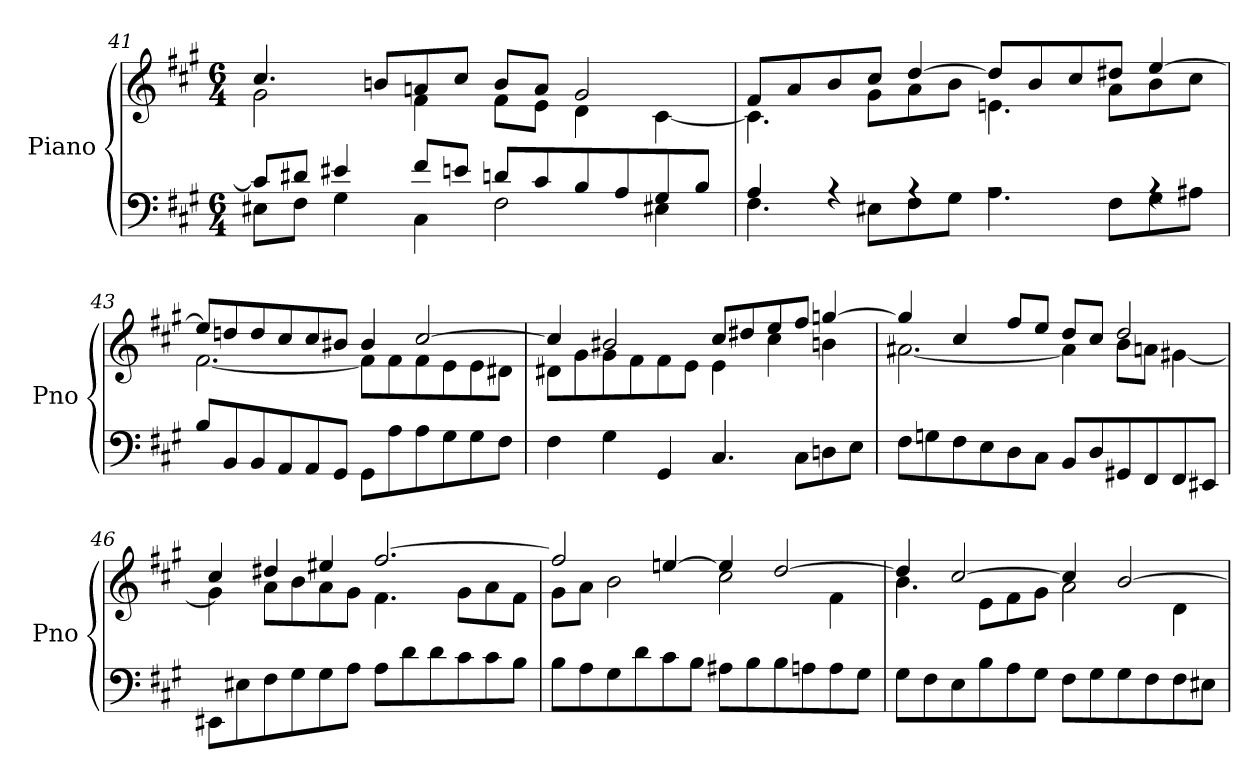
**kern	**kern
*part1	*part1
*staff2	*staff1
*I"Piano	*
*I'Pno	*
*clefF4	*clefG2
*k[f#c#g#]	*k[f#c#g#]
*M6/4	*M6/4
=41	=41
*^	*^
8c#/L]	8E#X\L	4.cc#/	2g#\
8d#X/J	8F#\J	.	.
4e#X/	4G#\	.	.
.	.	8bn/L	.
8f#/L	4C#\	8an/	4f#\
8en/J	.	8cc#/J	.
8dn/L	2F#\	8b/L	8f#\L
8c#/	.	8a/J	8e\J
8B/	.	2g#/	4d\
8A/	.	.	.
8G#/	4E#X\	.	[4c#\
8B/J	.	.	.
!!LO:LB:g=z	!!
=42	=42	=42	=42
4A/	4.F#\	8f#/L	4.c#\]
.	.	8a/	.
4rA	.	8b/	.
.	8E#X\L	8cc#/J	8g#\L
4rA	8F#\	[4dd/	8a\
.	8G#\J	.	8b\J
2rA	4.A\	8dd/L]	4.en\
.	.	8b/	.
.	.	8cc#/	.
.	8F#\L	8dd#X/J	8a\L
4rA	8G#\	[4ee/	8b\
.	8A#X\J	.	8cc#\J
*v	*v	*	*
=43	=43	=43
8B/L	8ee/L]	[2.f#\
8BB/	8ddn/	.
8BB/	8dd/	.
8AA/	8cc#/	.
8AA/	8cc#/	.
8GG#/J	8b#X/J	.
8GG#\L	4b#/	8f#\L]
8A\	.	8f#\
8A\	[2cc#/	8f#\
8G#\	.	8e\
8G#\	.	8e\
8F#\J	.	8d#X\J
!!LO:LB:g=z	!!
=44	=44	=44
4F#\	4cc#/]	8d#X\L
.	.	8g#\
4G#\	2b#X/	8g#\
.	.	8f#\
4GG#/	.	8f#\
.	.	8e\J
4.C#/	8cc#/L	4e\
.	8dd#X/	.
.	8ee/	4cc#\
8C#\L	8ff#/J	.
8Dn\	[4ggn/	4bn\
8E\J	.	.
=45	=45	=45
8F#\L	4gg/]	[2.a#X\
8Gn\	.	.
8F#\	4cc#/	.
8E\	.	.
8D\	8ff#/L	.
8C#\J	8ee/J	.
8BB/L	8dd/L	4a#\]
8D/	8cc#/J	.
8GG#X/	2dd/	8b\L
8FF#/	.	8an\J
8FF#/	.	[4g#X\
8EE#X/J	.	.
=46	=46	=46
8EE#X\L	4cc#/	4g#\]
8E#X\	.	.
8F#\	4dd#X/	8a\L
8G#\	.	8b\
8G#\	4ee#X/	8a\
8A\J	.	8g#\J
8A\L	[2.ff#/	4.f#\
8d\	.	.
8d\	.	.
8c#\	.	8g#\L
8c#\	.	8a\
8B\J	.	8f#\J
!!LO:PB:g=z	!!
=47	=47	=47
8B\L	2ff#/]	8g#\L
8A\	.	8a\J
8G#\	.	2b\
8d\	.	.
8c#\	[4een/	.
8B\J	.	.
8A#X\L	4ee/]	2cc#\
8B\	.	.
8B\	[2dd/	.
8An\	.	.
8A\	.	4f#\
8G#\J	.	.
=48	=48	=48
8G#\L	4dd/]	4.b\
8F#\	.	.
8E\	[2cc#/	.
8B\	.	8e\L
8A\	.	8f#\
8G#\J	.	8g#\J
8F#\L	4cc#/]	2a\
8G#\	.	.
8G#\	[2b/	.
8F#\	.	.
8F#\	.	4d\
8E#X\J	.	.
*	*v	*v
=	=
*-	*-
